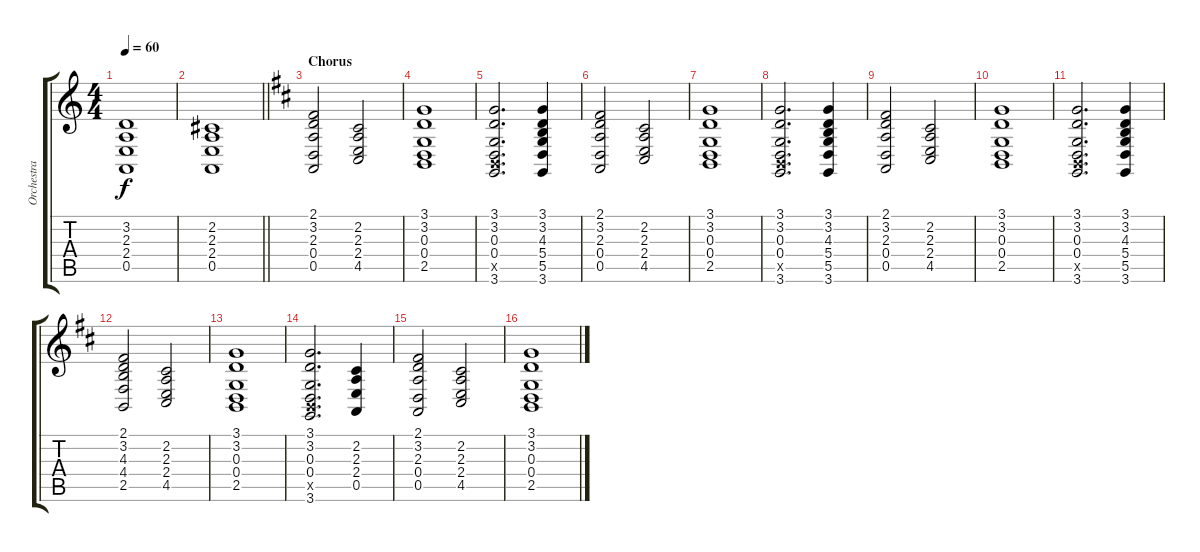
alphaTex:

\track ("Orchestra" "Orchestra") {instrument synthstrings2}
\staff {score tabs}
\tuning (E4 B3 G3 D3 A2 E2) {hide}
\ts (4 4)
\tempo 60
\clef g2
\ks c
(3.2 2.3 2.4 0.5).1{dy f} |
\barLineRight lightlight
(2.2 2.3 2.4 0.5).1 |
\section ("" "Chorus")
\ks d
(2.1 3.2 2.3 0.4 0.5).2 (2.2 2.3 2.4 4.5).2 |
(3.1 3.2 0.3 0.4 2.5).1 |
(3.1 3.2 0.3 0.4 2.5{x} 3.6).2{d} (3.1 3.2 4.3 5.4 5.5 3.6).4 |
(2.1 3.2 2.3 0.4 0.5).2 (2.2 2.3 2.4 4.5).2 |
(3.1 3.2 0.3 0.4 2.5).1 |
(3.1 3.2 0.3 0.4 2.5{x} 3.6).2{d} (3.1 3.2 4.3 5.4 5.5 3.6).4 |
(2.1 3.2 2.3 0.4 0.5).2 (2.2 2.3 2.4 4.5).2 |
(3.1 3.2 0.3 0.4 2.5).1 |
(3.1 3.2 0.3 0.4 2.5{x} 3.6).2{d} (3.1 3.2 4.3 5.4 5.5 3.6).4 |
(2.1 3.2 4.3 4.4 2.5).2 (2.2 2.3 2.4 4.5).2 |
(3.1 3.2 0.3 0.4 2.5).1 |
(3.1 3.2 0.3 0.4 2.5{x} 3.6).2{d} (2.2 2.3 2.4 0.5).4 |
(2.1 3.2 2.3 0.4 0.5).2 (2.2 2.3 2.4 4.5).2 |
(3.1 3.2 0.3 0.4 2.5).1
